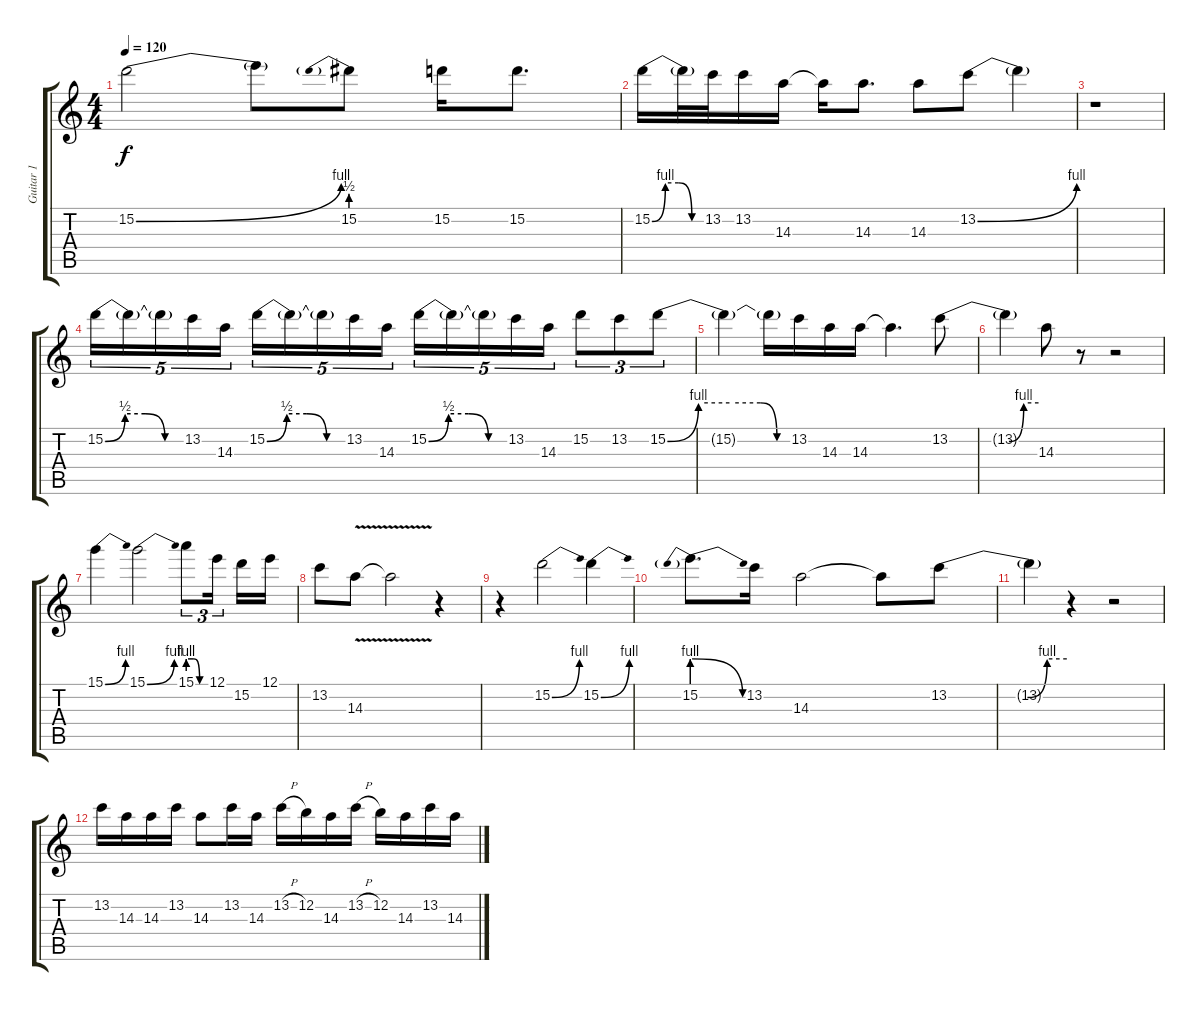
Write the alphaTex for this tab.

\track ("Guitar 1" "Guitar 1") {instrument overdrivenguitar}
\staff {score tabs}
\tuning (E4 B3 G3 D3 A2 E2) {hide}
\ts (4 4)
\tempo 120
\clef g2
\ks c
15.2{be (bend 0 0 60 4)}.2{dy f} 15.2{t}.8 15.2{be (prebend 0 2 60 2)}.8 15.2.16 15.2.8{d} |
15.2{be (custom 0 0 15 4 30 4 45 0 60 0)}.16 15.2{t}.32 13.2.32 13.2.16 14.3.16 14.3{t}.16 14.3.8{d} 14.3.8 13.2{be (bend 0 0 60 4)}.8 13.2{t}.4 |
r.1 |
15.2{be (custom 0 0 15 2 30 2 45 0 60 0)}.16{tu (5 4)} 15.2{t}.16{tu (5 4)} 15.2{t}.16{tu (5 4)} 13.2.16{tu (5 4)} 14.3.16{tu (5 4)} 15.2{be (custom 0 0 15 2 30 2 45 0 60 0)}.16{tu (5 4)} 15.2{t}.16{tu (5 4)} 15.2{t}.16{tu (5 4)} 13.2.16{tu (5 4)} 14.3.16{tu (5 4)} 15.2{be (custom 0 0 15 2 30 2 45 0 60 0)}.16{tu (5 4)} 15.2{t}.16{tu (5 4)} 15.2{t}.16{tu (5 4)} 13.2.16{tu (5 4)} 14.3.16{tu (5 4)} 15.2.8{tu (3 2)} 13.2.8{tu (3 2)} 15.2{be (custom 0 0 15 4 30 4 45 4 53 0 60 0)}.8{tu (3 2)} |
15.2{t}.4 15.2{t}.16 13.2.16 14.3.16 14.3.16 14.3{t}.4{d} 13.2{be (custom 0 0 30 0 40 0 50 4 60 4)}.8 |
13.2{t}.4 14.3.8 r.8 r.2 |
15.1{be (bend 0 0 60 4)}.4 15.1{be (bend 0 0 60 4)}.2 15.1{be (custom 0 4 20 4 40 0 60 0)}.8{tu (3 2)} 12.1.16{tu (3 2) beam splitsecondary} 15.2.16 12.1.16 |
13.2.8 14.3{v}.8 14.3{t}.2 r.4 |
r.4{volume 0} 15.2{be (bend 0 0 60 4)}.2 15.2{be (bend 0 0 60 4)}.4 |
15.2{be (prebendrelease 0 4 60 0)}.8{d} 13.2.16 14.3.2 14.3{t}.8 13.2{be (custom 0 0 40 0 50 4 60 4)}.8 |
13.2{t}.4 r.4 r.2 |
13.2.16 14.3.16 14.3.16 13.2.16 14.3.8 13.2.16 14.3.16 13.2{h}.16 12.2.16 14.3.16 13.2{h}.16 12.2.16 14.3.16 13.2.16 14.3.16
